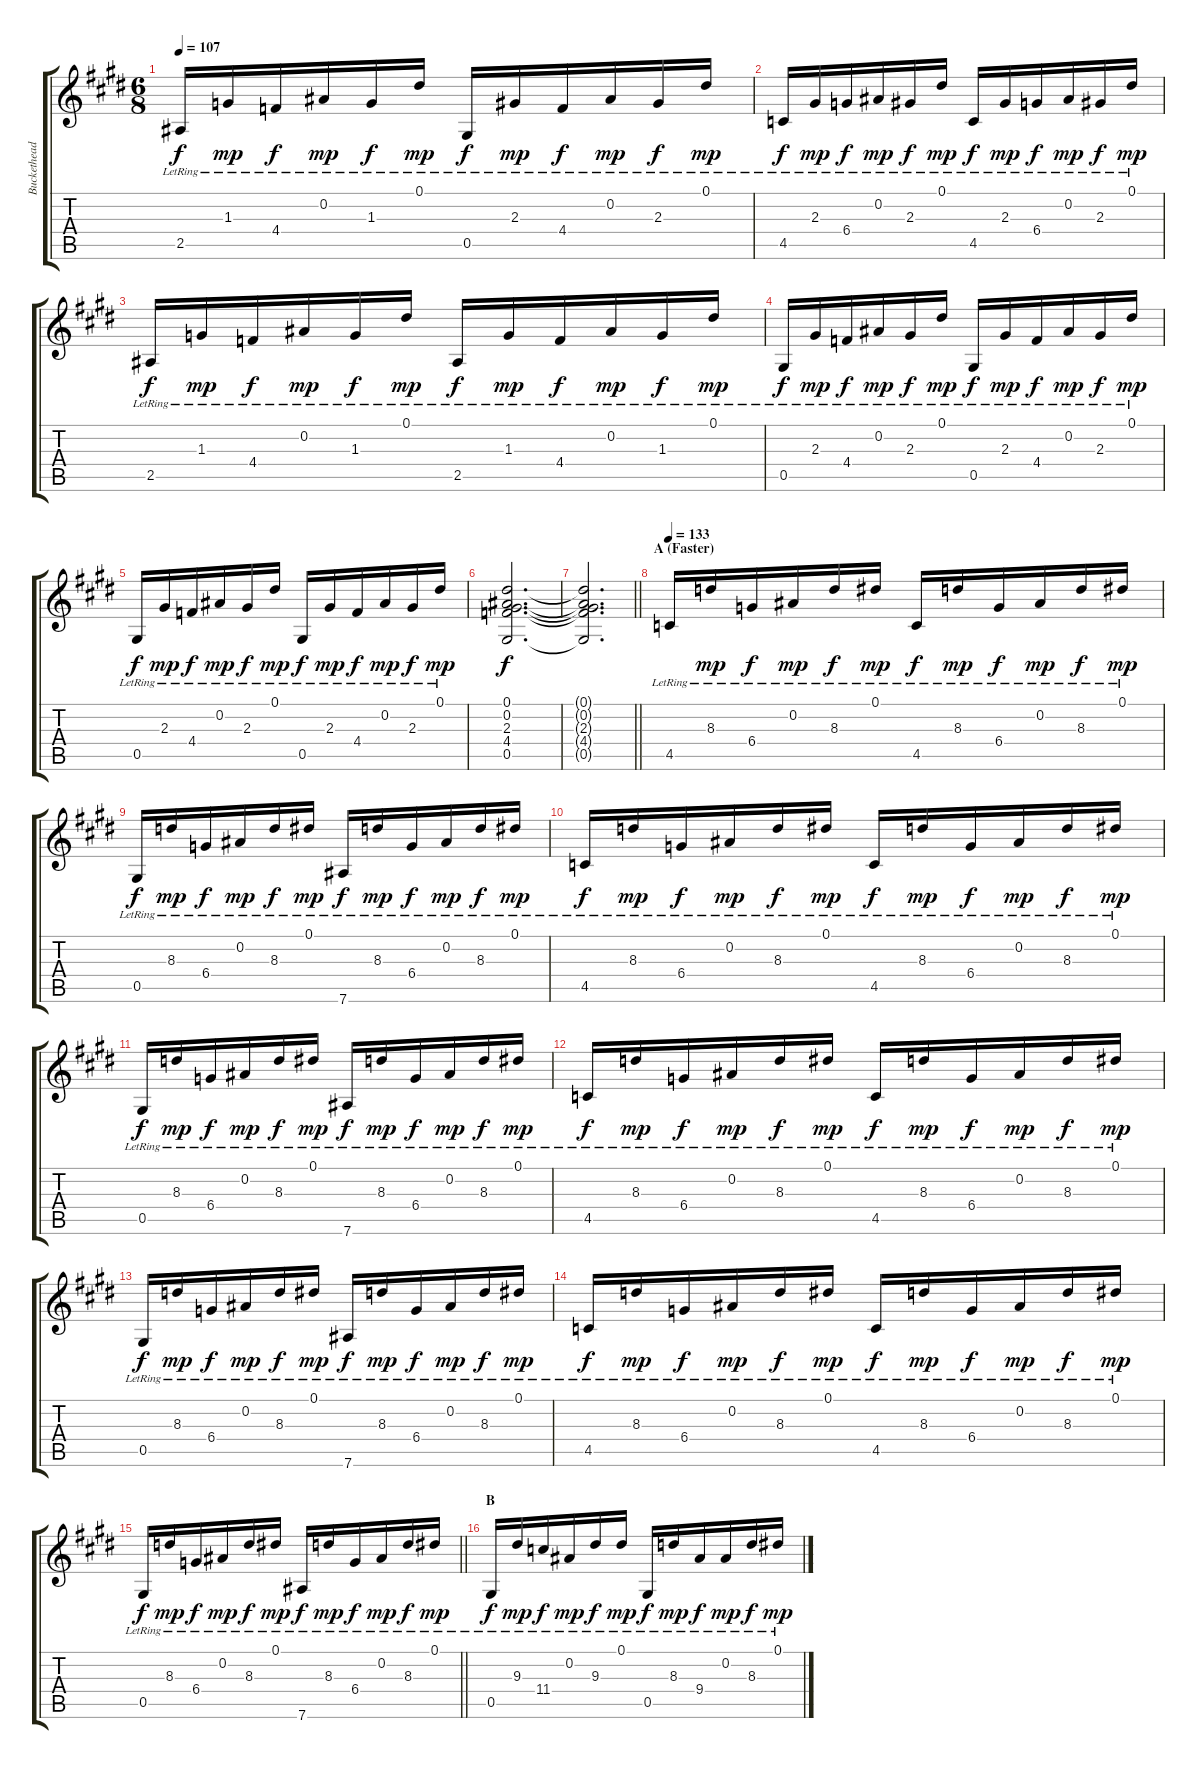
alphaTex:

\track ("Buckethead" "Buckethead") {instrument acousticguitarsteel}
\staff {score tabs}
\tuning (Eb4 Bb3 Gb3 Db3 Ab2 Eb2) {hide}
\ts (6 8)
\tempo 107
\clef g2
\ks e
2.5{lr}.16{dy f} 1.3{lr}.16{dy mp} 4.4{lr}.16{dy f} 0.2{lr}.16{dy mp} 1.3{lr}.16{dy f} 0.1{lr}.16{dy mp} 0.5{lr}.16{dy f} 2.3{lr}.16{dy mp} 4.4{lr}.16{dy f} 0.2{lr}.16{dy mp} 2.3{lr}.16{dy f} 0.1{lr}.16{dy mp} |
4.5{lr}.16{dy f} 2.3{lr}.16{dy mp} 6.4{lr}.16{dy f} 0.2{lr}.16{dy mp} 2.3{lr}.16{dy f} 0.1{lr}.16{dy mp} 4.5{lr}.16{dy f} 2.3{lr}.16{dy mp} 6.4{lr}.16{dy f} 0.2{lr}.16{dy mp} 2.3{lr}.16{dy f} 0.1{lr}.16{dy mp} |
2.5{lr}.16{dy f} 1.3{lr}.16{dy mp} 4.4{lr}.16{dy f} 0.2{lr}.16{dy mp} 1.3{lr}.16{dy f} 0.1{lr}.16{dy mp} 2.5{lr}.16{dy f} 1.3{lr}.16{dy mp} 4.4{lr}.16{dy f} 0.2{lr}.16{dy mp} 1.3{lr}.16{dy f} 0.1{lr}.16{dy mp} |
0.5{lr}.16{dy f} 2.3{lr}.16{dy mp} 4.4{lr}.16{dy f} 0.2{lr}.16{dy mp} 2.3{lr}.16{dy f} 0.1{lr}.16{dy mp} 0.5{lr}.16{dy f} 2.3{lr}.16{dy mp} 4.4{lr}.16{dy f} 0.2{lr}.16{dy mp} 2.3{lr}.16{dy f} 0.1{lr}.16{dy mp} |
0.5{lr}.16{dy f} 2.3{lr}.16{dy mp} 4.4{lr}.16{dy f} 0.2{lr}.16{dy mp} 2.3{lr}.16{dy f} 0.1{lr}.16{dy mp} 0.5{lr}.16{dy f} 2.3{lr}.16{dy mp} 4.4{lr}.16{dy f} 0.2{lr}.16{dy mp} 2.3{lr}.16{dy f} 0.1{lr}.16{dy mp} |
(0.1 0.2 2.3 4.4 0.5).2{d dy f} |
\barLineRight lightlight
(0.1{t} 0.2{t} 2.3{t} 4.4{t} 0.5{t}).2{d} |
\section ("" "A (Faster)")
\tempo 133
4.5{lr}.16 8.3{lr}.16{dy mp} 6.4{lr}.16{dy f} 0.2{lr}.16{dy mp} 8.3{lr}.16{dy f} 0.1{lr}.16{dy mp} 4.5{lr}.16{dy f} 8.3{lr}.16{dy mp} 6.4{lr}.16{dy f} 0.2{lr}.16{dy mp} 8.3{lr}.16{dy f} 0.1{lr}.16{dy mp} |
0.5{lr}.16{dy f} 8.3{lr}.16{dy mp} 6.4{lr}.16{dy f} 0.2{lr}.16{dy mp} 8.3{lr}.16{dy f} 0.1{lr}.16{dy mp} 7.6{lr}.16{dy f} 8.3{lr}.16{dy mp} 6.4{lr}.16{dy f} 0.2{lr}.16{dy mp} 8.3{lr}.16{dy f} 0.1{lr}.16{dy mp} |
4.5{lr}.16{dy f} 8.3{lr}.16{dy mp} 6.4{lr}.16{dy f} 0.2{lr}.16{dy mp} 8.3{lr}.16{dy f} 0.1{lr}.16{dy mp} 4.5{lr}.16{dy f} 8.3{lr}.16{dy mp} 6.4{lr}.16{dy f} 0.2{lr}.16{dy mp} 8.3{lr}.16{dy f} 0.1{lr}.16{dy mp} |
0.5{lr}.16{dy f} 8.3{lr}.16{dy mp} 6.4{lr}.16{dy f} 0.2{lr}.16{dy mp} 8.3{lr}.16{dy f} 0.1{lr}.16{dy mp} 7.6{lr}.16{dy f} 8.3{lr}.16{dy mp} 6.4{lr}.16{dy f} 0.2{lr}.16{dy mp} 8.3{lr}.16{dy f} 0.1{lr}.16{dy mp} |
4.5{lr}.16{dy f} 8.3{lr}.16{dy mp} 6.4{lr}.16{dy f} 0.2{lr}.16{dy mp} 8.3{lr}.16{dy f} 0.1{lr}.16{dy mp} 4.5{lr}.16{dy f} 8.3{lr}.16{dy mp} 6.4{lr}.16{dy f} 0.2{lr}.16{dy mp} 8.3{lr}.16{dy f} 0.1{lr}.16{dy mp} |
0.5{lr}.16{dy f} 8.3{lr}.16{dy mp} 6.4{lr}.16{dy f} 0.2{lr}.16{dy mp} 8.3{lr}.16{dy f} 0.1{lr}.16{dy mp} 7.6{lr}.16{dy f} 8.3{lr}.16{dy mp} 6.4{lr}.16{dy f} 0.2{lr}.16{dy mp} 8.3{lr}.16{dy f} 0.1{lr}.16{dy mp} |
4.5{lr}.16{dy f} 8.3{lr}.16{dy mp} 6.4{lr}.16{dy f} 0.2{lr}.16{dy mp} 8.3{lr}.16{dy f} 0.1{lr}.16{dy mp} 4.5{lr}.16{dy f} 8.3{lr}.16{dy mp} 6.4{lr}.16{dy f} 0.2{lr}.16{dy mp} 8.3{lr}.16{dy f} 0.1{lr}.16{dy mp} |
\barLineRight lightlight
0.5{lr}.16{dy f} 8.3{lr}.16{dy mp} 6.4{lr}.16{dy f} 0.2{lr}.16{dy mp} 8.3{lr}.16{dy f} 0.1{lr}.16{dy mp} 7.6{lr}.16{dy f} 8.3{lr}.16{dy mp} 6.4{lr}.16{dy f} 0.2{lr}.16{dy mp} 8.3{lr}.16{dy f} 0.1{lr}.16{dy mp} |
\section ("" "B")
0.5{lr}.16{dy f} 9.3{lr}.16{dy mp} 11.4{lr}.16{dy f} 0.2{lr}.16{dy mp} 9.3{lr}.16{dy f} 0.1{lr}.16{dy mp} 0.5{lr}.16{dy f} 8.3{lr}.16{dy mp} 9.4{lr}.16{dy f} 0.2{lr}.16{dy mp} 8.3{lr}.16{dy f} 0.1{lr}.16{dy mp}
